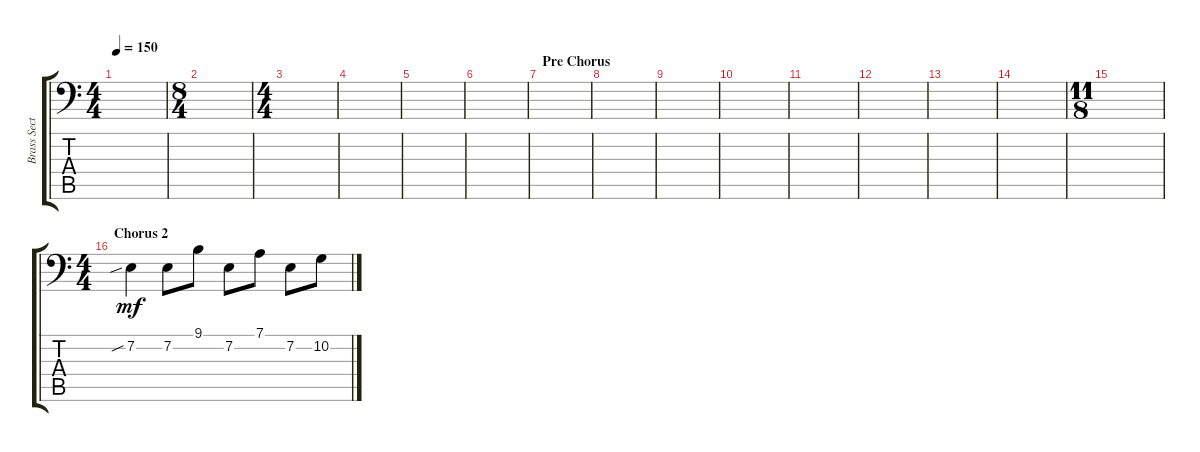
\track ("Brass Section 2" "Brass Sect") {instrument brasssection}
\staff {score tabs}
\tuning (D3 A2 F2 C2 G1 C1) {hide}
\ts (4 4)
\tempo 150
\clef f4
\ks c
|
\ts (8 4)
|
\ts (4 4)
|
|
|
|
\section ("" "Pre Chorus")
|
|
|
|
|
|
|
|
\ts (11 8)
|
\ts (4 4)
\section ("" "Chorus 2")
7.2{sib}.4{dy mf} 7.2.8 9.1.8 7.2.8 7.1.8 7.2.8 10.2.8
